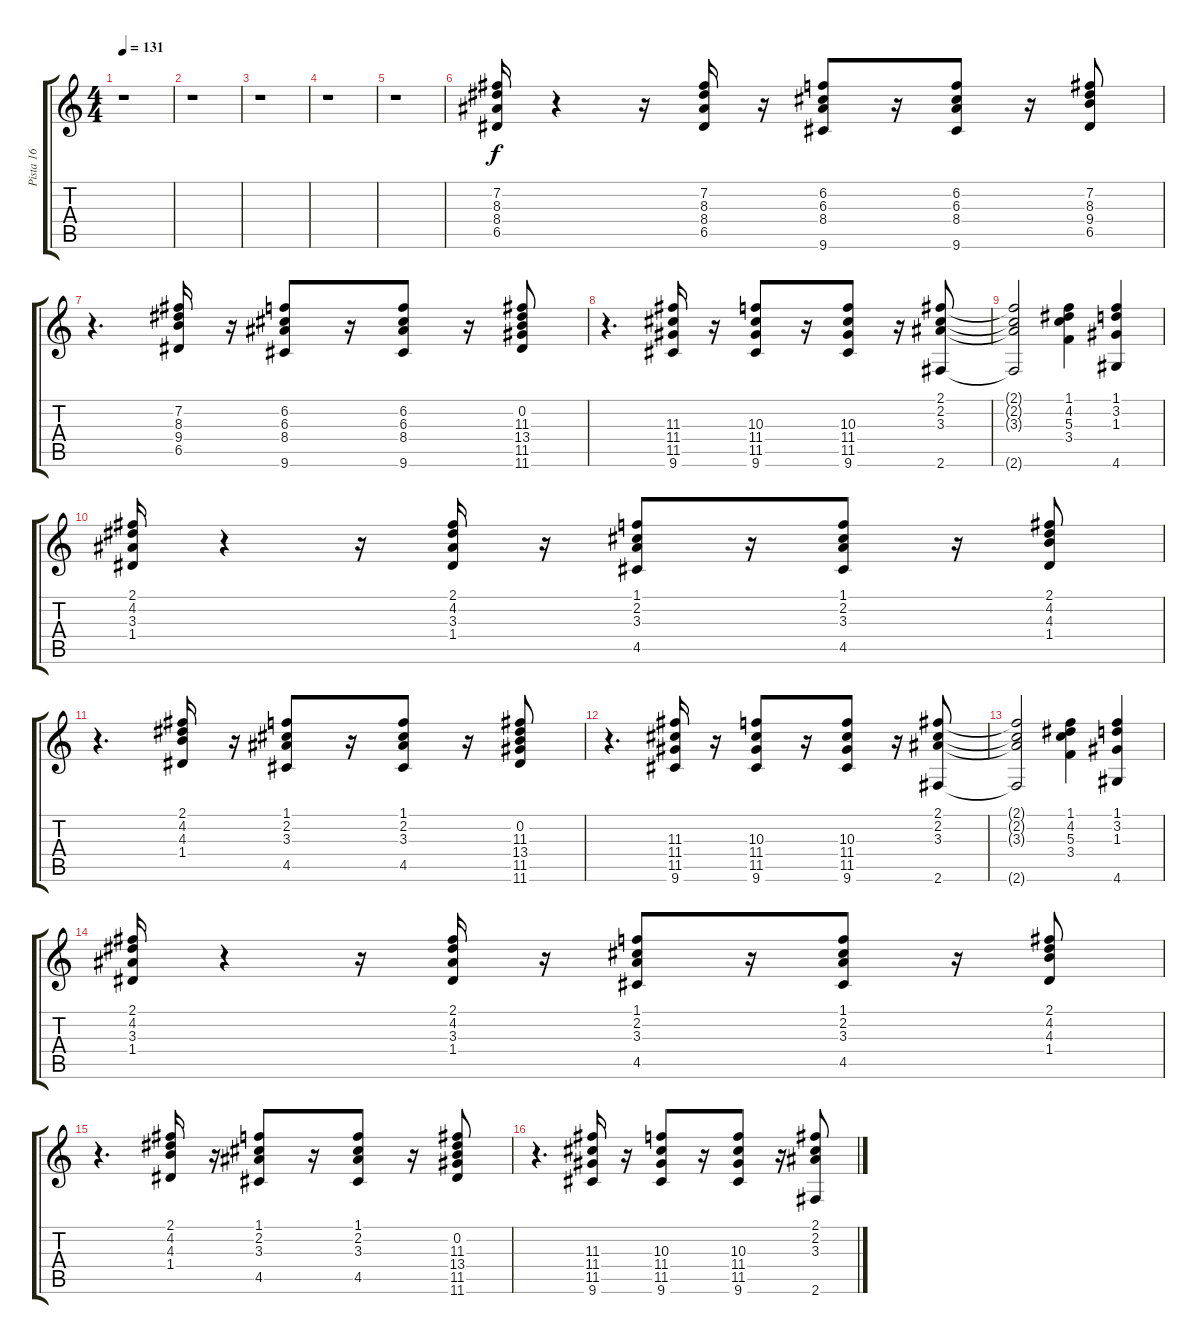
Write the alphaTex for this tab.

\track ("Pista 16" "Pista 16") {instrument distortionguitar}
\staff {score tabs}
\tuning (E4 B3 G3 D3 A2 E2) {hide}
\ts (4 4)
\tempo 131
\clef g2
\ks c
r.1{dy ff} |
r.1 |
r.1 |
r.1 |
r.1 |
(7.2 8.3 8.4 6.5).16{dy f} r.4 r.16 (7.2 8.3 8.4 6.5).16 r.16 (6.2 6.3 8.4 9.6).8 r.16 (6.2 6.3 8.4 9.6).8 r.16 (7.2 8.3 9.4 6.5).8 |
r.4{d} (7.2 8.3 9.4 6.5).16 r.16 (6.2 6.3 8.4 9.6).8 r.16 (6.2 6.3 8.4 9.6).8 r.16 (0.2 11.3 13.4 11.5 11.6).8 |
r.4{d} (11.3 11.4 11.5 9.6).16 r.16 (10.3 11.4 11.5 9.6).8 r.16 (10.3 11.4 11.5 9.6).8 r.16 (2.1 2.2 3.3 2.6).8 |
(2.1{t} 2.2{t} 3.3{t} 2.6{t}).2 (1.1 4.2 5.3 3.4).4 (1.1 3.2 1.3 4.6).4 |
(2.1 4.2 3.3 1.4).16 r.4 r.16 (2.1 4.2 3.3 1.4).16 r.16 (1.1 2.2 3.3 4.5).8 r.16 (1.1 2.2 3.3 4.5).8 r.16 (2.1 4.2 4.3 1.4).8 |
r.4{d} (2.1 4.2 4.3 1.4).16 r.16 (1.1 2.2 3.3 4.5).8 r.16 (1.1 2.2 3.3 4.5).8 r.16 (0.2 11.3 13.4 11.5 11.6).8 |
r.4{d} (11.3 11.4 11.5 9.6).16 r.16 (10.3 11.4 11.5 9.6).8 r.16 (10.3 11.4 11.5 9.6).8 r.16 (2.1 2.2 3.3 2.6).8 |
(2.1{t} 2.2{t} 3.3{t} 2.6{t}).2 (1.1 4.2 5.3 3.4).4 (1.1 3.2 1.3 4.6).4 |
(2.1 4.2 3.3 1.4).16 r.4 r.16 (2.1 4.2 3.3 1.4).16 r.16 (1.1 2.2 3.3 4.5).8 r.16 (1.1 2.2 3.3 4.5).8 r.16 (2.1 4.2 4.3 1.4).8 |
r.4{d} (2.1 4.2 4.3 1.4).16 r.16 (1.1 2.2 3.3 4.5).8 r.16 (1.1 2.2 3.3 4.5).8 r.16 (0.2 11.3 13.4 11.5 11.6).8 |
r.4{d} (11.3 11.4 11.5 9.6).16 r.16 (10.3 11.4 11.5 9.6).8 r.16 (10.3 11.4 11.5 9.6).8 r.16 (2.1 2.2 3.3 2.6).8
